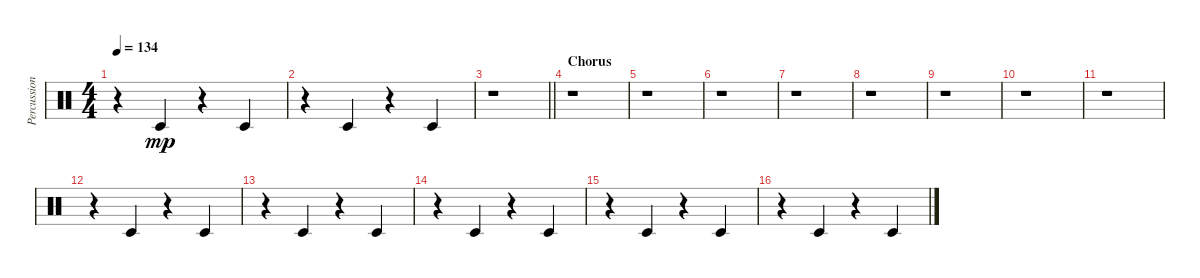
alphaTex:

\track ("Percussion 2 - Chris" "Percussion") {instrument percussion}
\staff {score}
\articulation defaults
\ts (4 4)
\tempo 134
\clef neutral
\ks c
r.4{dy mp} "Timbale low (hit)".4 r.4 "Timbale low (hit)".4 |
r.4 "Timbale low (hit)".4 r.4 "Timbale low (hit)".4 |
\barLineRight lightlight
r.1 |
\section ("" "Chorus")
r.1 |
r.1 |
r.1 |
r.1 |
r.1 |
r.1 |
r.1 |
r.1 |
r.4 "Timbale low (hit)".4 r.4 "Timbale low (hit)".4 |
r.4 "Timbale low (hit)".4 r.4 "Timbale low (hit)".4 |
r.4 "Timbale low (hit)".4 r.4 "Timbale low (hit)".4 |
r.4 "Timbale low (hit)".4 r.4 "Timbale low (hit)".4 |
r.4 "Timbale low (hit)".4 r.4 "Timbale low (hit)".4
